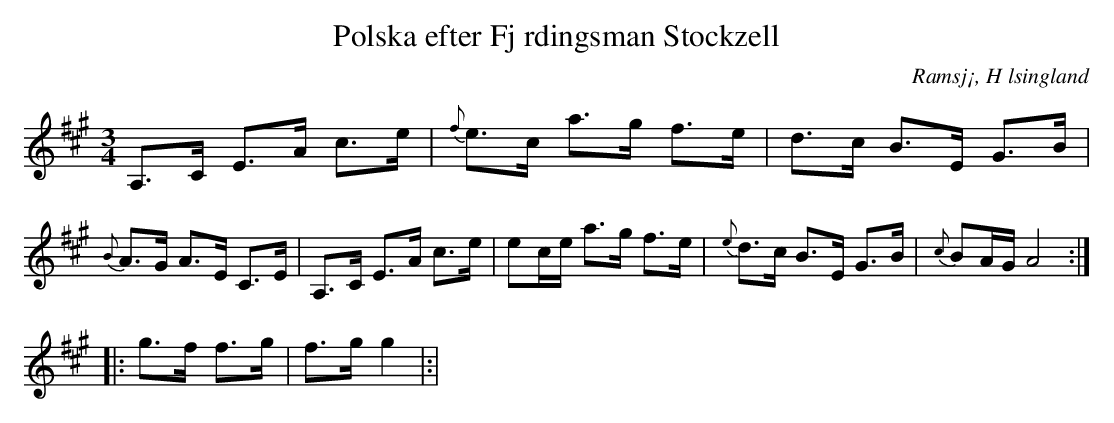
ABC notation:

X:1
T:Polska efter Fj rdingsman Stockzell
O: Ramsj¡, H lsingland
M:3/4
L:1/8
K:A
A,>C E>A c>e|{f}e>c a>g f>e| d>c B>E G>B |{B}A>G A>E C>E|A,>C E>A c>e|ec/e/ a>g f>e| {e}d>c B>E G>B |{c}BA/G/ A4:|
|:g>f f>g|f>g g2 |:|
